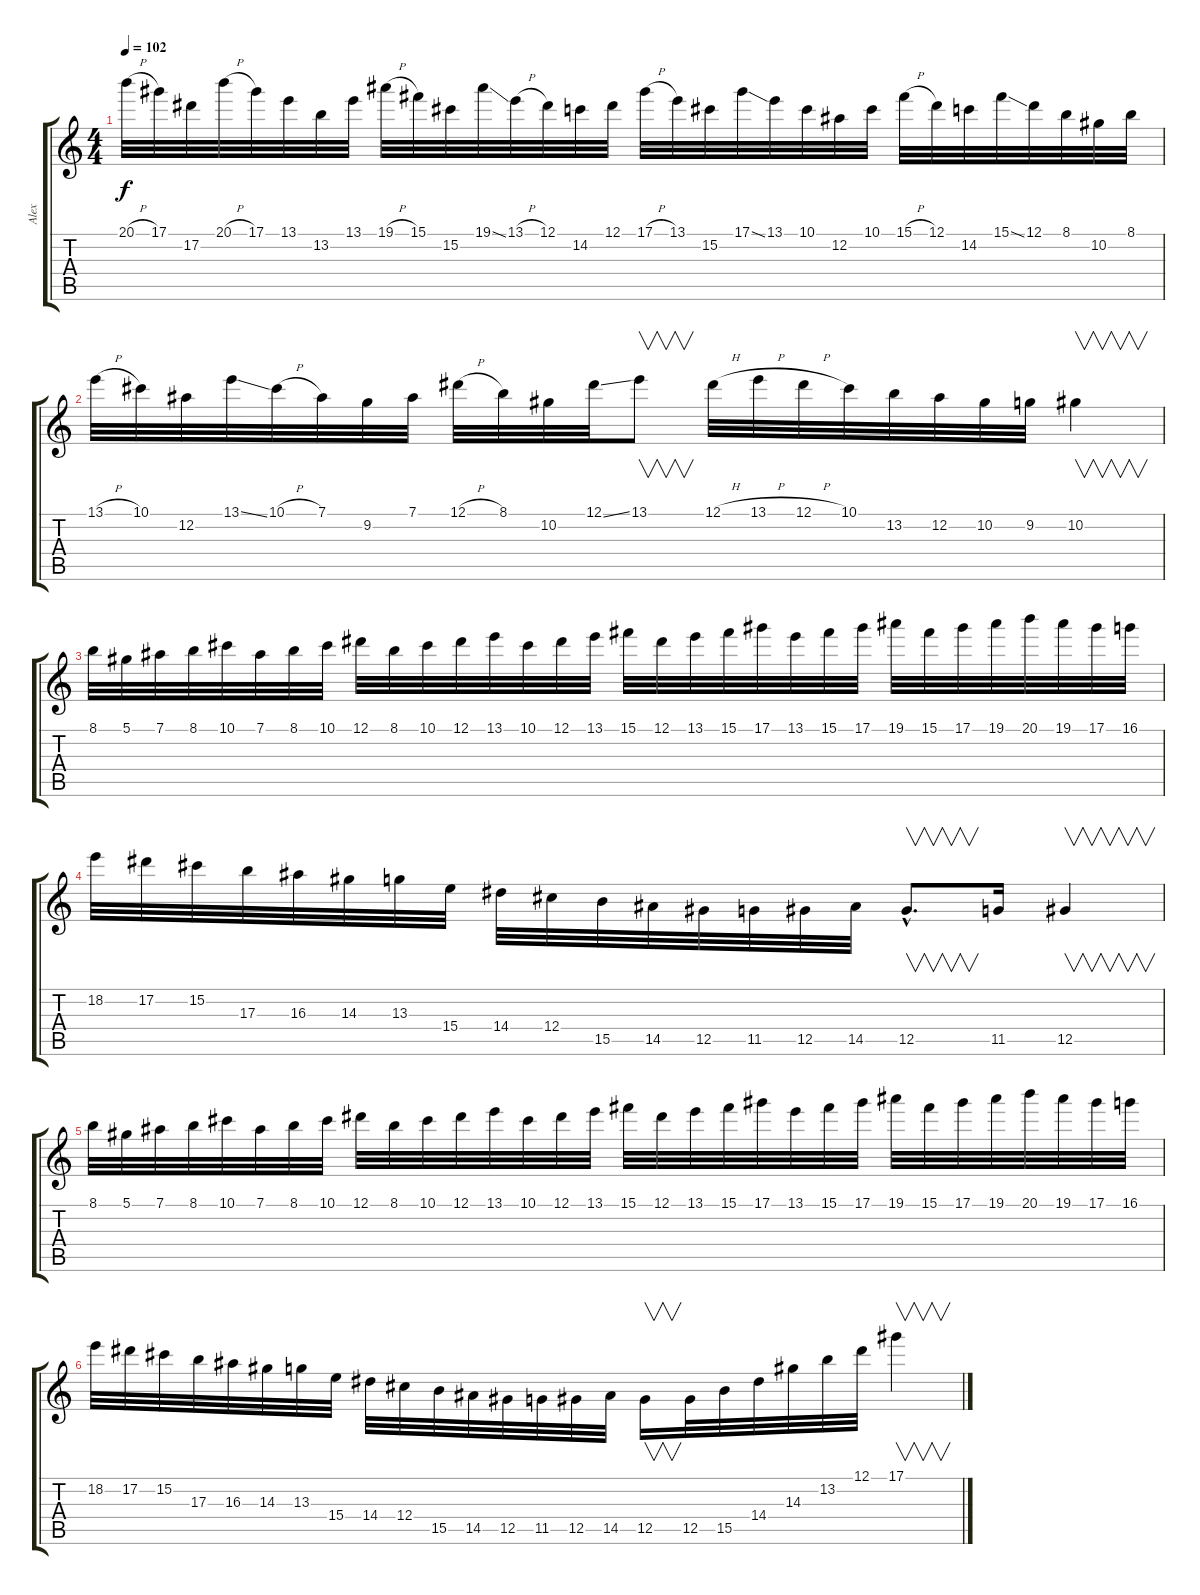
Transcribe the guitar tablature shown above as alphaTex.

\track ("Alex" "Alex") {instrument overdrivenguitar}
\staff {score tabs}
\tuning (Eb4 Bb3 Gb3 Db3 Ab2 Eb2) {hide}
\ts (4 4)
\tempo 102
\clef g2
\ks c
20.1{h}.32{dy f} 17.1.32 17.2.32 20.1{h}.32 17.1.32 13.1.32 13.2.32 13.1.32 19.1{h}.32 15.1.32 15.2.32 19.1{ss}.32 13.1{h}.32 12.1.32 14.2.32 12.1.32 17.1{h}.32 13.1.32 15.2.32 17.1{ss}.32 13.1.32 10.1.32 12.2.32 10.1.32 15.1{h}.32 12.1.32 14.2.32 15.1{ss}.32 12.1.32 8.1.32 10.2.32 8.1.32 |
13.1{h}.32 10.1.32 12.2.32 13.1{ss}.32 10.1{h}.32 7.1.32 9.2.32 7.1.32 12.1{h}.32 8.1.32 10.2.32 12.1{ss}.32 13.1.8{v} 12.1{h}.32 13.1{h}.32 12.1{h}.32 10.1.32 13.2.32 12.2.32 10.2.32 9.2.32 10.2.4{v} |
8.1.32 5.1.32 7.1.32 8.1.32 10.1.32 7.1.32 8.1.32 10.1.32 12.1.32 8.1.32 10.1.32 12.1.32 13.1.32 10.1.32 12.1.32 13.1.32 15.1.32 12.1.32 13.1.32 15.1.32 17.1.32 13.1.32 15.1.32 17.1.32 19.1.32 15.1.32 17.1.32 19.1.32 20.1.32 19.1.32 17.1.32 16.1.32 |
18.2.32 17.2.32 15.2.32 17.3.32 16.3.32 14.3.32 13.3.32 15.4.32 14.4.32 12.4.32 15.5.32 14.5.32 12.5.32 11.5.32 12.5.32 14.5.32 12.5{hac}.8{v d} 11.5.16 12.5.4{v} |
8.1.32 5.1.32 7.1.32 8.1.32 10.1.32 7.1.32 8.1.32 10.1.32 12.1.32 8.1.32 10.1.32 12.1.32 13.1.32 10.1.32 12.1.32 13.1.32 15.1.32 12.1.32 13.1.32 15.1.32 17.1.32 13.1.32 15.1.32 17.1.32 19.1.32 15.1.32 17.1.32 19.1.32 20.1.32 19.1.32 17.1.32 16.1.32 |
18.2.32 17.2.32 15.2.32 17.3.32 16.3.32 14.3.32 13.3.32 15.4.32 14.4.32 12.4.32 15.5.32 14.5.32 12.5.32 11.5.32 12.5.32 14.5.32 12.5.16{v} 12.5.32 15.5.32 14.4.32 14.3.32 13.2.32 12.1.32 17.1.4{v}
